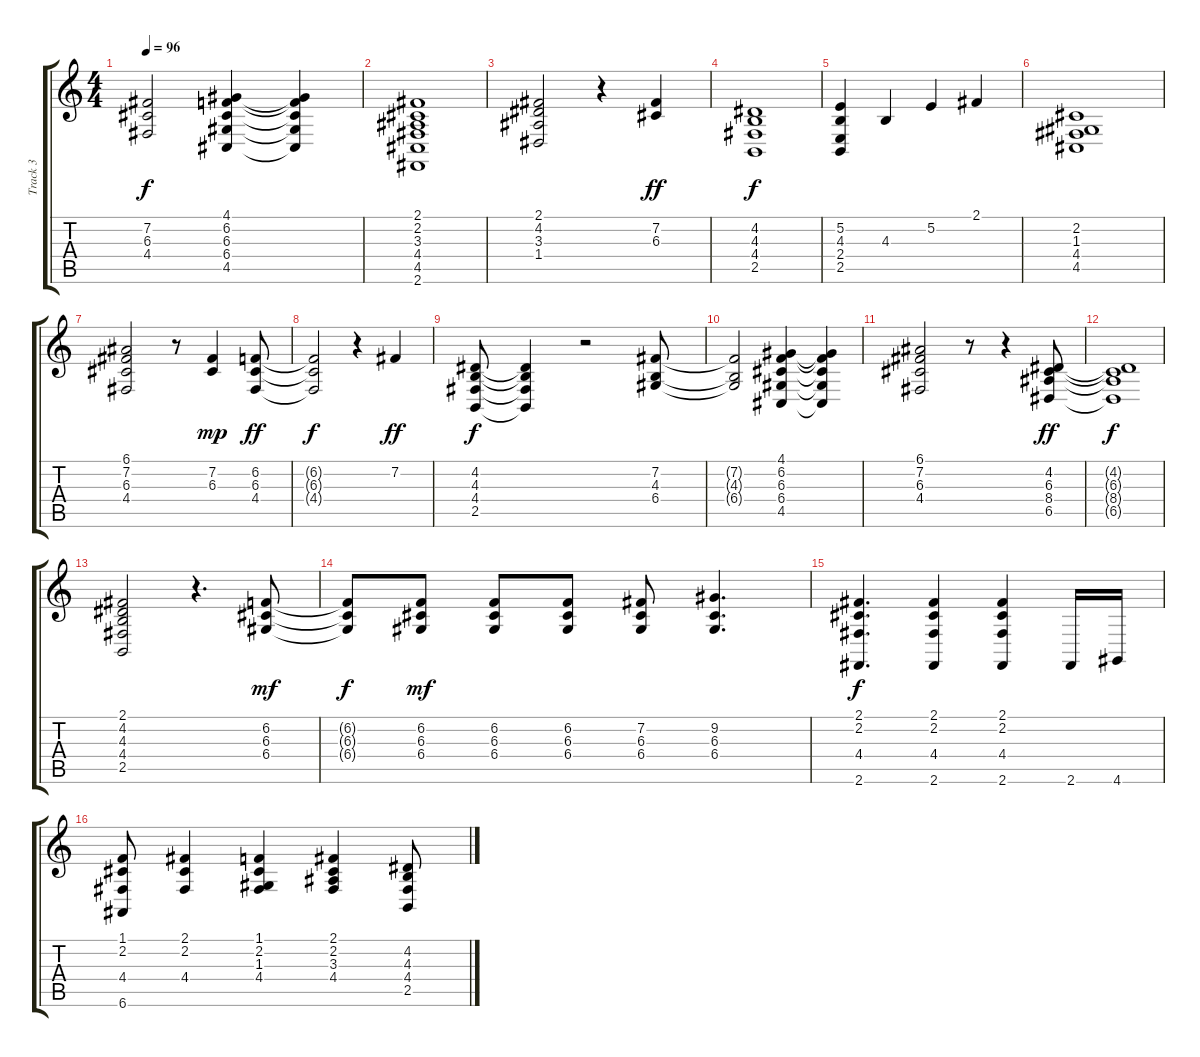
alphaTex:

\track ("Track 3" "Track 3") {instrument electricgrandpiano}
\staff {score tabs}
\tuning (E4 B3 G3 D3 A2 E2) {hide}
\ts (4 4)
\tempo 96
\clef g2
\ks c
(7.2 6.3 4.4).2{dy f} (4.1 6.2 6.3 6.4 4.5).4 (4.1{t} 6.2{t} 6.3{t} 6.4{t} 4.5{t}).4 |
(2.1 2.2 3.3 4.4 4.5 2.6).1 |
(2.1 4.2 3.3 1.4).2 r.4 (7.2 6.3).4{dy ff} |
(4.2 4.3 4.4 2.5).1{dy f} |
(5.2 4.3 2.4 2.5).4 4.3.4 5.2.4 2.1.4 |
(2.2 1.3 4.4 4.5).1 |
(6.1 7.2 6.3 4.4).2 r.8 (7.2 6.3).4{dy mp} (6.2 6.3 4.4).8{dy ff} |
(6.2{t} 6.3{t} 4.4{t}).2{dy f} r.4 7.2.4{dy ff} |
(4.2 4.3 4.4 2.5).8{dy f} (4.2{t} 4.3{t} 4.4{t} 2.5{t}).4 r.2 (7.2 4.3 6.4).8 |
(7.2{t} 4.3{t} 6.4{t}).2 (4.1 6.2 6.3 6.4 4.5).4 (4.1{t} 6.2{t} 6.3{t} 6.4{t} 4.5{t}).4 |
(6.1 7.2 6.3 4.4).2 r.8 r.4 (4.2 6.3 8.4 6.5).8{dy ff} |
(4.2{t} 6.3{t} 8.4{t} 6.5{t}).1{dy f} |
(2.1 4.2 4.3 4.4 2.5).2 r.4{d} (6.2 6.3 6.4).8{dy mf} |
(6.2{t} 6.3{t} 6.4{t}).8{dy f} (6.2 6.3 6.4).8{dy mf} (6.2 6.3 6.4).8 (6.2 6.3 6.4).8 (7.2 6.3 6.4).8 (9.2 6.3 6.4).4{d} |
(2.1 2.2 4.4 2.6).4{d dy f volume 8} (2.1 2.2 4.4 2.6).4 (2.1 2.2 4.4 2.6).4 2.6.16 4.6.16 |
(1.1 2.2 4.4 6.6).8 (2.1 2.2 4.4).4 (1.1 2.2 1.3 4.4).4 (2.1 2.2 3.3 4.4).4 (4.2 4.3 4.4 2.5).8
